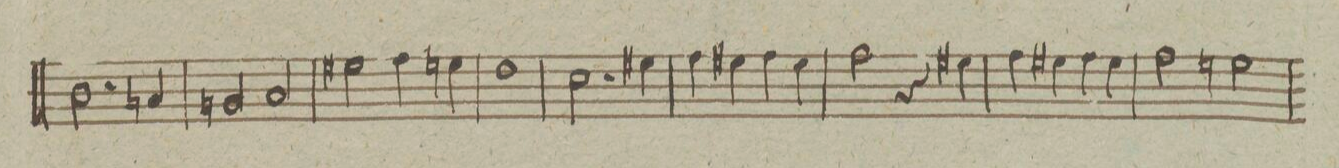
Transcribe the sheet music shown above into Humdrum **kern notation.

**kern
*I"Trąbone. Baſso.
*clefF4
*k[]
*met(c|)
*M2/2
2.D\
4Cn/
=171
2BBn/
2C/
=172
2G#X\
4A\
4Gn\
=173
1F\
=174
2.E\
4G#X\
=175
4A\
4G#X\
4A\
4G#\
=176
2A\
4r
4G#X\
=177
4A\
4G#X\
4A\
4G#\
=178
2A\
2Gn\
=179
*-
